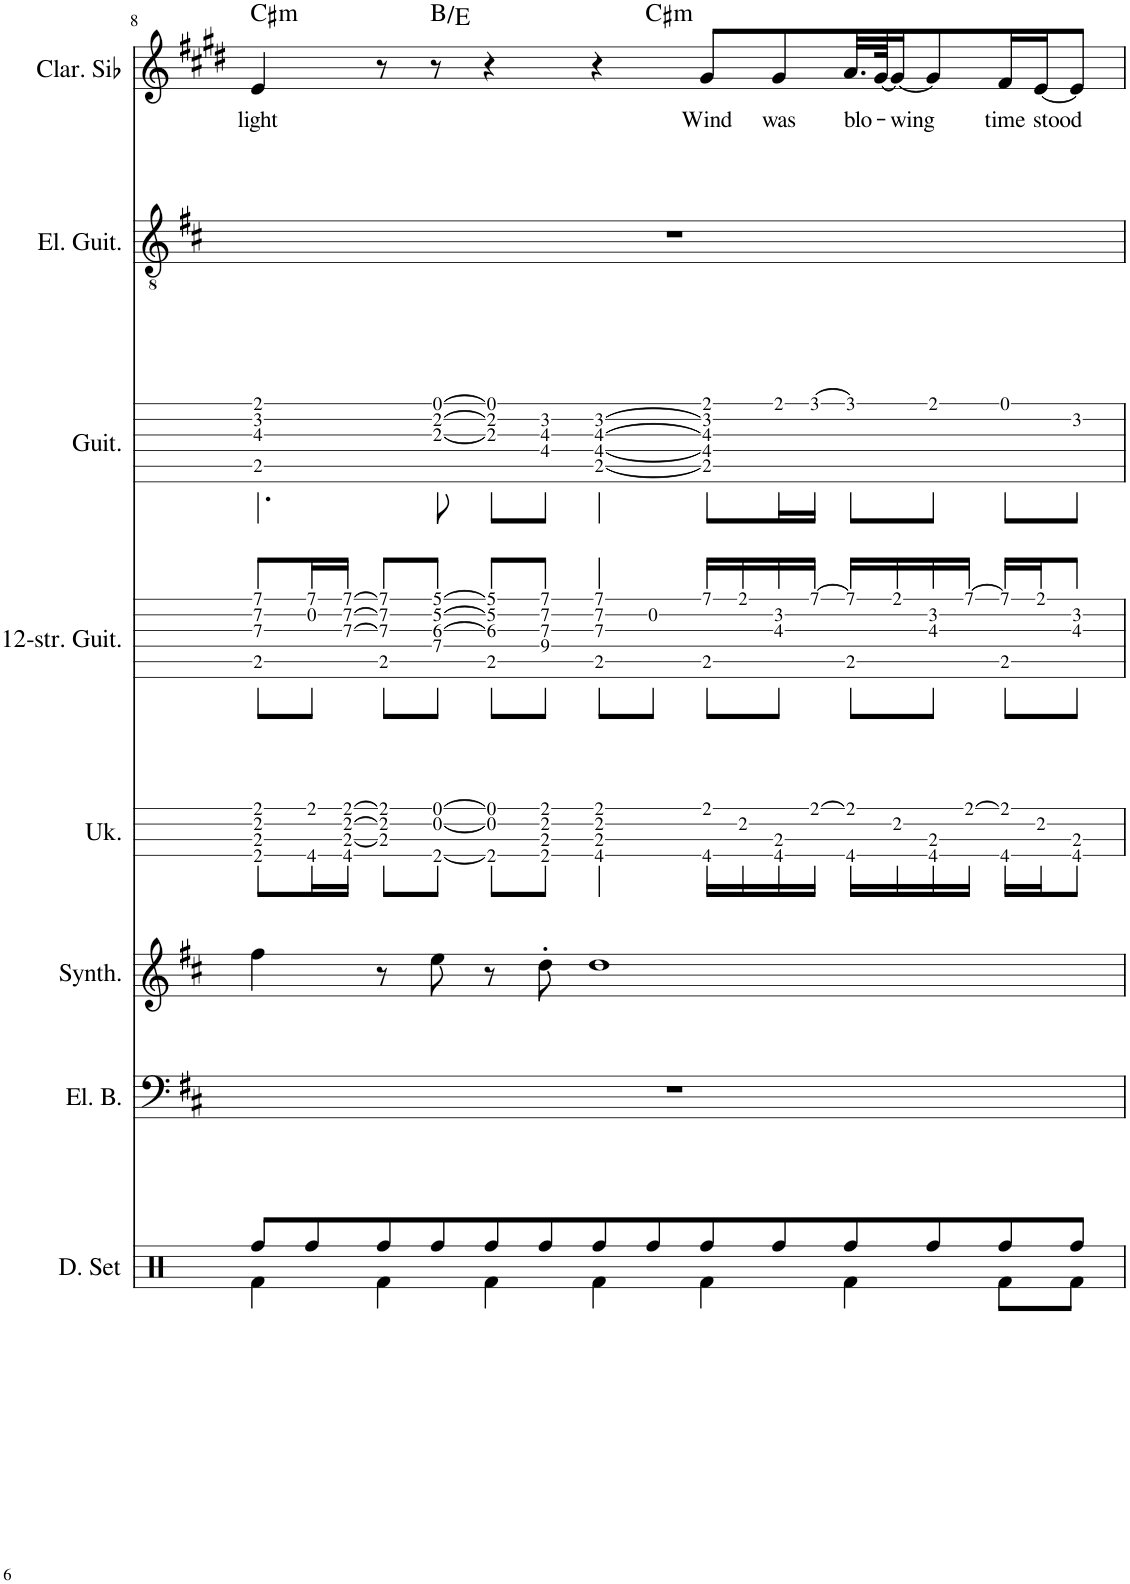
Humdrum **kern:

**kern	**kern	**kern	**kern	**kern	**kern	**kern	**kern	**text	**harte
*part8	*part7	*part6	*part5	*part4	*part3	*part2	*part1	*part1	*part1
*staff8	*staff7	*staff6	*staff5	*staff4	*staff3	*staff2	*staff1	*staff1	*
*I"Drumset	*I"5-str. Electric Bass	*I"String Synthesizer	*I"Ukulele	*I"12-string Guitar	*I"Acoustic Guitar	*I"Electric Guitar	*I"Clarinette en Sib	*	*
*I'D. Set	*I'El. B.	*I'Synth.	*I'Uk.	*I'12-str. Guit.	*I'Guit.	*I'El. Guit.	*I'Clar. Sib	*	*
!!LO:PB:g=z
*clefX	*clefF4	*clefG2	*	*	*	*clefGv2	*clefG2	*	*
*	*Trd7c12	*	*	*	*	*	*Trd1c2	*	*
*k[]	*k[f#c#]	*k[f#c#]	*k[f#c#]	*k[f#c#]	*k[f#c#]	*k[f#c#]	*k[f#c#g#d#]	*	*
*M7/4	*M7/4	*M7/4	*M7/4	*M7/4	*M7/4	*M7/4	*M7/4	*	*
=8	=8	=8	=8	=8	=8	=8	=8	=8	=8
*^	*	*	*	*^	*	*	*	*	*
!	!	!	!	!	!	!	!	!	!	!LO:LY:b	!LO:H:kt=m
*	*	*	*	*	*	*	*	*	*^	*	*
8Rff/L	4Rf\	1..r	4ff#\	8A\ 8d\ 8f#\ 8b\L	8d/ 8f#/ 8b/L	8BB\L	4.BB\ 4.B\ 4.d\ 4.f#\	1..r	4e/	2..ryy	light	C#:min
8Rff/	.	.	.	16B\ 16b\L	16b/L	8B\J	.	.	.	.	.	.
.	.	.	.	16B\ [16d\ [16f#\ [16b\JJ	[16d/ [16f#/ [16b/JJ	.	.	.	.	.	.	.
8Rff/	4Rf\	.	8r	8d\] 8f#\] 8b\]L	8d/] 8f#/] 8b/]L	8BB\L	.	.	8r	.	.	.
8Rff/	.	.	8ee\	[8A\ [8e\ [8a\J	[8c#/ [8e/ [8a/J	8A\J	[8A\ [8c#\ [8e\	.	8r	.	.	B:maj/4
8Rff/	4Rf\	.	8r	8A\] 8e\] 8a\]L	8c#/] 8e/] 8a/]L	8BB\L	8A\] 8c#\] 8e\]L	.	4r	.	.	.
8Rff/	.	.	8dd'\	8A\ 8d\ 8f#\ 8b\J	8d/ 8f#/ 8b/J	8B\J	8F#\ 8B\ 8d\J	.	.	.	.	.
8Rff/	4Rf\	.	1dd	4B\ 4d\ 4f#\ 4b\	4d/ 4f#/ 4b/	8BB\L	[4BB\ [4F#\ [4B\ [4d\	.	4r	.	.	.
!	!	!	!	!	!	!	!	!	!	!	!	!LO:H:kt=m
8Rff/	.	.	.	.	.	8B\J	.	.	.	2..ryy	.	C#:min
!	!	!	!	!	!	!	!	!	!	!	!LO:LY:b	!
8Rff/	4Rf\	.	.	16B\ 16b\LL	16b/LL	8BB\L	8BB\] 8F#\] 8B\] 8d\] 8f#\L	.	8g#/L	.	Wind	.
.	.	.	.	16f#\	16f#/	.	.	.	.	.	.	.
!	!	!	!	!	!	!	!	!	!	!	!LO:LY:b	!
8Rff/	.	.	.	16B\ 16d\	16d/	8B\J	16f#\L	.	8g#/	.	was	.
.	.	.	.	[16b\JJ	[16b/JJ	.	[16g\JJ	.	.	.	.	.
!	!	!	!	!	!	!	!	!	!	!	!LO:LY:b	!
8Rff/	4Rf\	.	.	16B\ 16b\]LL	16b/LL]	8BB\L	8g\L]	.	32.a/LL	.	blo-	.
.	.	.	.	.	.	.	.	.	[64g#/JK	.	.	.
!	!	!	!	!	!	!	!	!	!	!	!LO:LY:b	!
.	.	.	.	16f#\	16f#/	.	.	.	16g#/J_	.	-wing	.
8Rff/	.	.	.	16B\ 16d\	16d/	8B\J	8f#\J	.	8g#/]	.	.	.
.	.	.	.	[16b\JJ	[16b/JJ	.	.	.	.	.	.	.
!	!	!	!	!	!	!	!	!	!	!	!LO:LY:b	!
8Rff/	8Rf\L	.	.	16B\ 16b\]LL	16b/LL]	8BB\L	8e\L	.	16f#/L	.	time	.
!	!	!	!	!	!	!	!	!	!	!	!LO:LY:b	!
.	.	.	.	16f#\J	16f#/J	.	.	.	[16e/J	.	stood	.
8Rff/J	8Rf\J	.	.	8B\ 8d\J	8d/J	8B\J	8d\J	.	8e/J]	.	.	.
*v	*v	*	*	*	*v	*v	*	*	*v	*v	*	*
=	=	=	=	=	=	=	=	=	=
*-	*-	*-	*-	*-	*-	*-	*-	*-	*-
